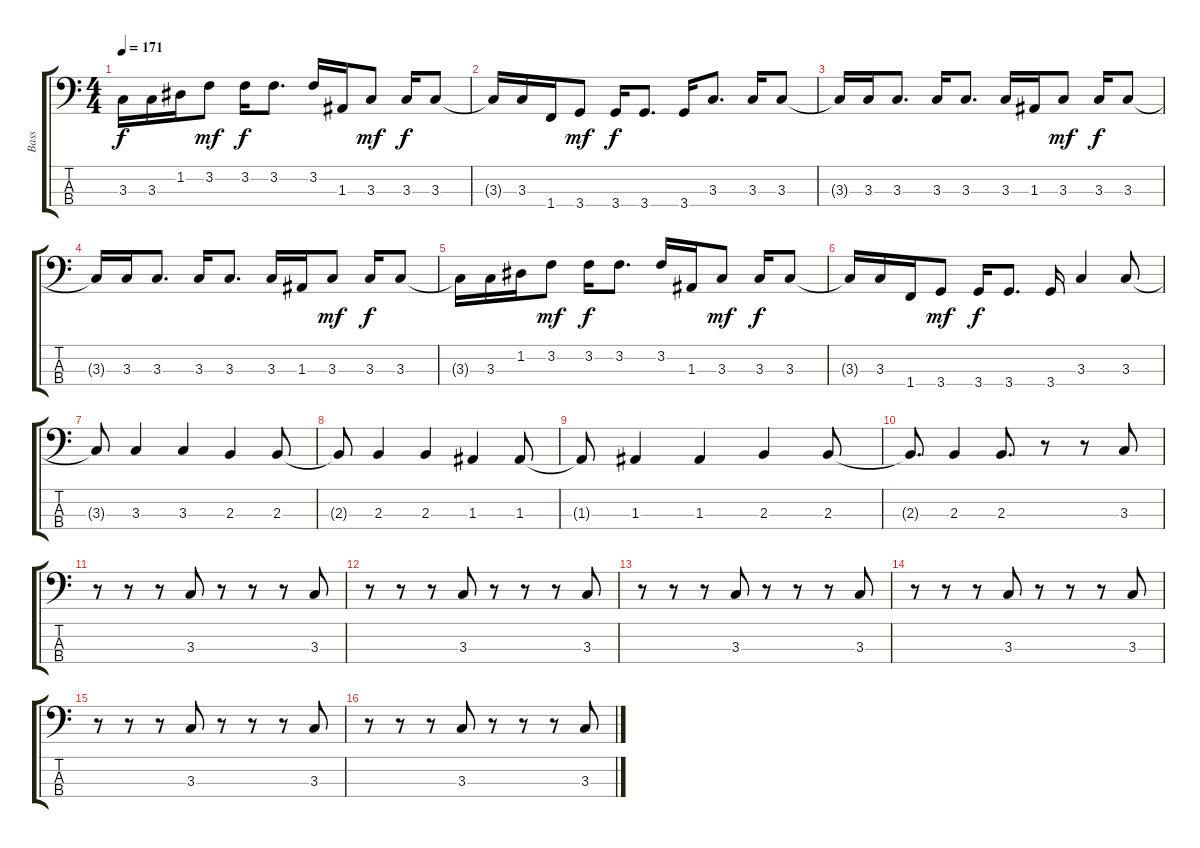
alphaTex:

\track ("Bass" "Bass") {instrument electricbassfinger}
\staff {score tabs}
\tuning (G2 D2 A1 E1) {hide}
\ts (4 4)
\tempo 171
\clef f4
\ks c
3.3{t}.16{dy f} 3.3.16 1.2.16 3.2.8{dy mf} 3.2.16{dy f} 3.2.8{d} 3.2.16 1.3.16 3.3.8{dy mf} 3.3.16{dy f} 3.3.8 |
3.3{t}.16 3.3.16 1.4.16 3.4.8{dy mf} 3.4.16{dy f} 3.4.8{d} 3.4.16 3.3.8{d} 3.3.16 3.3.8 |
3.3{t}.16 3.3.16 3.3.8{d} 3.3.16 3.3.8{d} 3.3.16 1.3.16 3.3.8{dy mf} 3.3.16{dy f} 3.3.8 |
3.3{t}.16 3.3.16 3.3.8{d} 3.3.16 3.3.8{d} 3.3.16 1.3.16 3.3.8{dy mf} 3.3.16{dy f} 3.3.8 |
3.3{t}.16 3.3.16 1.2.16 3.2.8{dy mf} 3.2.16{dy f} 3.2.8{d} 3.2.16 1.3.16 3.3.8{dy mf} 3.3.16{dy f} 3.3.8 |
3.3{t}.16 3.3.16 1.4.16 3.4.8{dy mf} 3.4.16{dy f} 3.4.8{d} 3.4.16 3.3.4 3.3.8 |
3.3{t}.8 3.3.4 3.3.4 2.3.4 2.3.8 |
2.3{t}.8 2.3.4 2.3.4 1.3.4 1.3.8 |
1.3{t}.8 1.3.4 1.3.4 2.3.4 2.3.8 |
2.3{t}.8{d} 2.3.4 2.3.8{d} r.8 r.8 3.3.8 |
r.8 r.8 r.8 3.3.8 r.8 r.8 r.8 3.3.8 |
r.8 r.8 r.8 3.3.8 r.8 r.8 r.8 3.3.8 |
r.8 r.8 r.8 3.3.8 r.8 r.8 r.8 3.3.8 |
r.8 r.8 r.8 3.3.8 r.8 r.8 r.8 3.3.8 |
r.8 r.8 r.8 3.3.8 r.8 r.8 r.8 3.3.8 |
r.8 r.8 r.8 3.3.8 r.8 r.8 r.8 3.3.8
